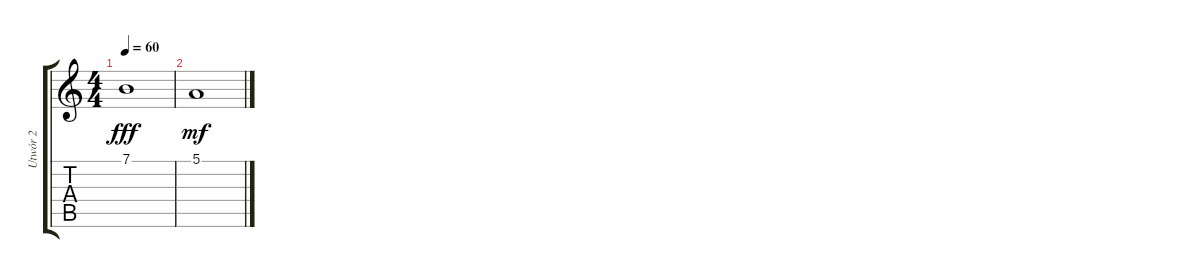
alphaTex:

\track ("Utwór 2" "Utwór 2") {instrument pad2warm}
\staff {score tabs}
\tuning (E4 B3 G3 D3 A2 E2) {hide}
\ts (4 4)
\tempo 60
\clef g2
\ks c
7.1.1{dy fff} |
5.1.1{dy mf}
